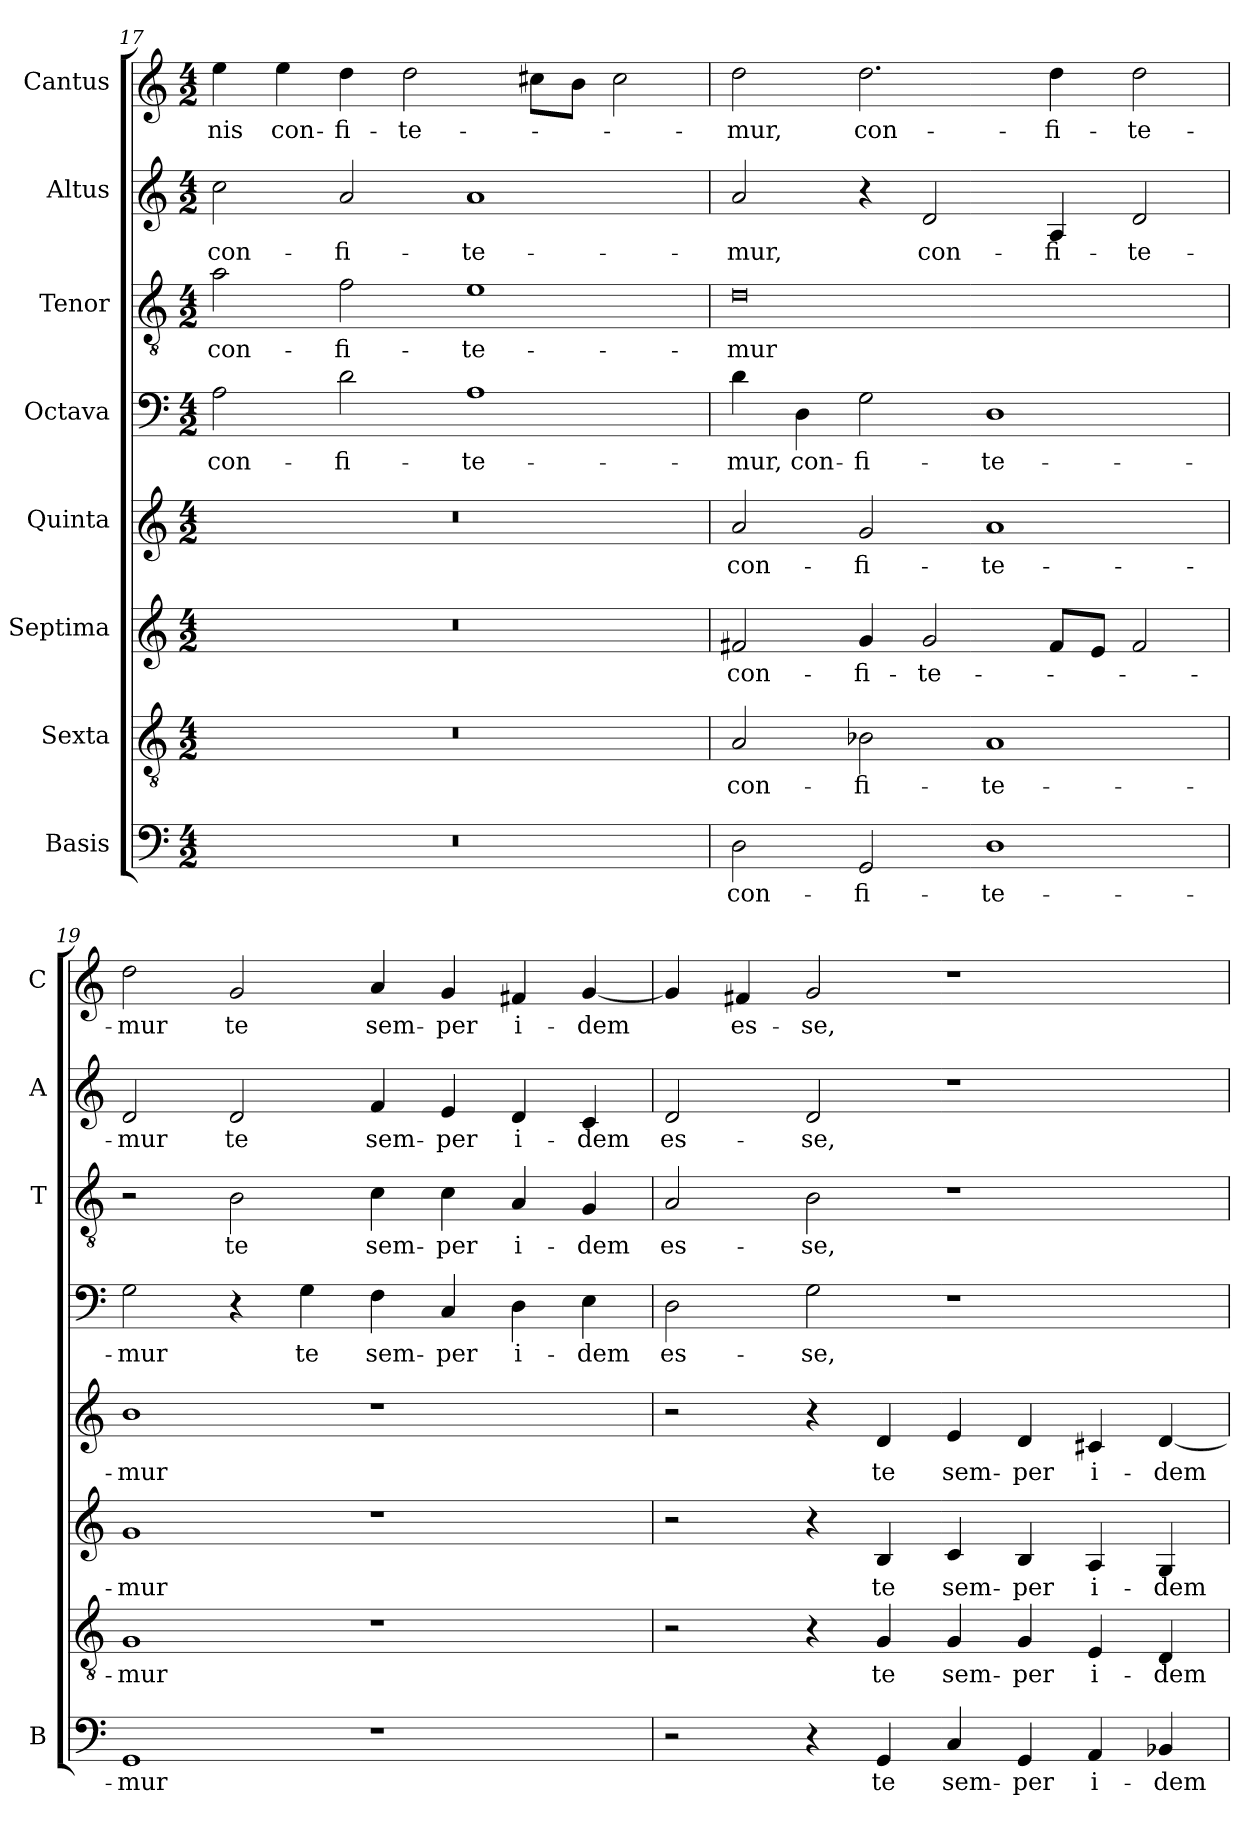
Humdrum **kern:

**kern	**text	**kern	**text	**kern	**text	**kern	**text	**kern	**text	**kern	**text	**kern	**text	**kern	**text
*part8	*part8	*part7	*part7	*part6	*part6	*part5	*part5	*part4	*part4	*part3	*part3	*part2	*part2	*part1	*part1
*staff8	*staff8	*staff7	*staff7	*staff6	*staff6	*staff5	*staff5	*staff4	*staff4	*staff3	*staff3	*staff2	*staff2	*staff1	*staff1
*I"Basis	*	*I"Sexta	*	*I"Septima	*	*I"Quinta	*	*I"Octava	*	*I"Tenor	*	*I"Altus	*	*I"Cantus	*
*I'B	*	*	*	*	*	*	*	*	*	*I'T	*	*I'A	*	*I'C	*
*clefF4	*	*clefGv2	*	*clefG2	*	*clefG2	*	*clefF4	*	*clefGv2	*	*clefG2	*	*clefG2	*
*k[]	*	*k[]	*	*k[]	*	*k[]	*	*k[]	*	*k[]	*	*k[]	*	*k[]	*
*C:	*	*C:	*	*C:	*	*C:	*	*C:	*	*C:	*	*C:	*	*C:	*
*M4/2	*	*M4/2	*	*M4/2	*	*M4/2	*	*M4/2	*	*M4/2	*	*M4/2	*	*M4/2	*
=17	=17	=17	=17	=17	=17	=17	=17	=17	=17	=17	=17	=17	=17	=17	=17
!	!	!	!	!	!	!	!	!	!LO:LY:b	!	!LO:LY:b	!	!LO:LY:b	!	!LO:LY:b
0r	.	0r	.	0r	.	0r	.	2A\	con-	2a\	con-	2cc\	con-	4ee\	-nis
!	!	!	!	!	!	!	!	!	!	!	!	!	!	!	!LO:LY:b
.	.	.	.	.	.	.	.	.	.	.	.	.	.	4ee\	con-
!	!	!	!	!	!	!	!	!	!LO:LY:b	!	!LO:LY:b	!	!LO:LY:b	!	!LO:LY:b
.	.	.	.	.	.	.	.	2d\	-fi-	2f\	-fi-	2a/	-fi-	4dd\	-fi-
!	!	!	!	!	!	!	!	!	!	!	!	!	!	!	!LO:LY:b
.	.	.	.	.	.	.	.	.	.	.	.	.	.	2dd\	-te-
!	!	!	!	!	!	!	!	!	!LO:LY:b	!	!LO:LY:b	!	!LO:LY:b	!	!
.	.	.	.	.	.	.	.	1A	-te-	1e	-te-	1a	-te-	.	.
.	.	.	.	.	.	.	.	.	.	.	.	.	.	8cc#X\L	.
.	.	.	.	.	.	.	.	.	.	.	.	.	.	8b\J	.
.	.	.	.	.	.	.	.	.	.	.	.	.	.	2cc#\	.
=18	=18	=18	=18	=18	=18	=18	=18	=18	=18	=18	=18	=18	=18	=18	=18
!	!LO:LY:b	!	!LO:LY:b	!	!LO:LY:b	!	!LO:LY:b	!	!LO:LY:b	!	!LO:LY:b	!	!LO:LY:b	!	!LO:LY:b
2D\	con-	2A/	con-	2f#X/	con-	2a/	con-	4d\	-mur,	0d	-mur	2a/	-mur,	2dd\	-mur,
!	!	!	!	!	!	!	!	!	!LO:LY:b	!	!	!	!	!	!
.	.	.	.	.	.	.	.	4D\	con-	.	.	.	.	.	.
!	!LO:LY:b	!	!LO:LY:b	!	!LO:LY:b	!	!LO:LY:b	!	!LO:LY:b	!	!	!	!	!	!LO:LY:b
2GG/	-fi-	2B-X\	-fi-	4g/	-fi-	2g/	-fi-	2G\	-fi-	.	.	4r	.	2.dd\	con-
!	!	!	!	!	!LO:LY:b	!	!	!	!	!	!	!	!LO:LY:b	!	!
.	.	.	.	2g/	-te-	.	.	.	.	.	.	2d/	con-	.	.
!	!LO:LY:b	!	!LO:LY:b	!	!	!	!LO:LY:b	!	!LO:LY:b	!	!	!	!	!	!
1D	-te-	1A	-te-	.	.	1a	-te-	1D	-te-	.	.	.	.	.	.
!	!	!	!	!	!	!	!	!	!	!	!	!	!LO:LY:b	!	!LO:LY:b
.	.	.	.	8f#/L	.	.	.	.	.	.	.	4A/	-fi-	4dd\	-fi-
.	.	.	.	8e/J	.	.	.	.	.	.	.	.	.	.	.
!	!	!	!	!	!	!	!	!	!	!	!	!	!LO:LY:b	!	!LO:LY:b
.	.	.	.	2f#/	.	.	.	.	.	.	.	2d/	-te-	2dd\	-te-
!!LO:LB:g=z
=19	=19	=19	=19	=19	=19	=19	=19	=19	=19	=19	=19	=19	=19	=19	=19
!	!LO:LY:b	!	!LO:LY:b	!	!LO:LY:b	!	!LO:LY:b	!	!LO:LY:b	!	!	!	!LO:LY:b	!	!LO:LY:b
1GG	-mur	1G	-mur	1g	-mur	1b	-mur	2G\	-mur	2r	.	2d/	-mur	2dd\	-mur
!	!	!	!	!	!	!	!	!	!	!	!LO:LY:b	!	!LO:LY:b	!	!LO:LY:b
.	.	.	.	.	.	.	.	4r	.	2B\	te	2d/	te	2g/	te
!	!	!	!	!	!	!	!	!	!LO:LY:b	!	!	!	!	!	!
.	.	.	.	.	.	.	.	4G\	te	.	.	.	.	.	.
!	!	!	!	!	!	!	!	!	!LO:LY:b	!	!LO:LY:b	!	!LO:LY:b	!	!LO:LY:b
1r	.	1r	.	1r	.	1r	.	4F\	sem-	4c\	sem-	4f/	sem-	4a/	sem-
!	!	!	!	!	!	!	!	!	!LO:LY:b	!	!LO:LY:b	!	!LO:LY:b	!	!LO:LY:b
.	.	.	.	.	.	.	.	4C/	-per	4c\	-per	4e/	-per	4g/	-per
!	!	!	!	!	!	!	!	!	!LO:LY:b	!	!LO:LY:b	!	!LO:LY:b	!	!LO:LY:b
.	.	.	.	.	.	.	.	4D\	i-	4A/	i-	4d/	i-	4f#X/	i-
!	!	!	!	!	!	!	!	!	!LO:LY:b	!	!LO:LY:b	!	!LO:LY:b	!	!LO:LY:b
.	.	.	.	.	.	.	.	4E\	-dem	4G/	-dem	4c/	-dem	[4g/	-dem
=20	=20	=20	=20	=20	=20	=20	=20	=20	=20	=20	=20	=20	=20	=20	=20
!	!	!	!	!	!	!	!	!	!LO:LY:b	!	!LO:LY:b	!	!LO:LY:b	!	!
2r	.	2r	.	2r	.	2r	.	2D\	es-	2A/	es-	2d/	es-	4g/]	.
!	!	!	!	!	!	!	!	!	!	!	!	!	!	!	!LO:LY:b
.	.	.	.	.	.	.	.	.	.	.	.	.	.	4f#X/	es-
!	!	!	!	!	!	!	!	!	!LO:LY:b	!	!LO:LY:b	!	!LO:LY:b	!	!LO:LY:b
4r	.	4r	.	4r	.	4r	.	2G\	-se,	2B\	-se,	2d/	-se,	2g/	-se,
!	!LO:LY:b	!	!LO:LY:b	!	!LO:LY:b	!	!LO:LY:b	!	!	!	!	!	!	!	!
4GG/	te	4G/	te	4B/	te	4d/	te	.	.	.	.	.	.	.	.
!	!LO:LY:b	!	!LO:LY:b	!	!LO:LY:b	!	!LO:LY:b	!	!	!	!	!	!	!	!
4C/	sem-	4G/	sem-	4c/	sem-	4e/	sem-	1r	.	1r	.	1r	.	1r	.
!	!LO:LY:b	!	!LO:LY:b	!	!LO:LY:b	!	!LO:LY:b	!	!	!	!	!	!	!	!
4GG/	-per	4G/	-per	4B/	-per	4d/	-per	.	.	.	.	.	.	.	.
!	!LO:LY:b	!	!LO:LY:b	!	!LO:LY:b	!	!LO:LY:b	!	!	!	!	!	!	!	!
4AA/	i-	4E/	i-	4A/	i-	4c#X/	i-	.	.	.	.	.	.	.	.
!	!LO:LY:b	!	!LO:LY:b	!	!LO:LY:b	!	!LO:LY:b	!	!	!	!	!	!	!	!
4BB-X/	-dem	4D/	-dem	4G/	-dem	[4d/	-dem	.	.	.	.	.	.	.	.
=	=	=	=	=	=	=	=	=	=	=	=	=	=	=	=
*-	*-	*-	*-	*-	*-	*-	*-	*-	*-	*-	*-	*-	*-	*-	*-
